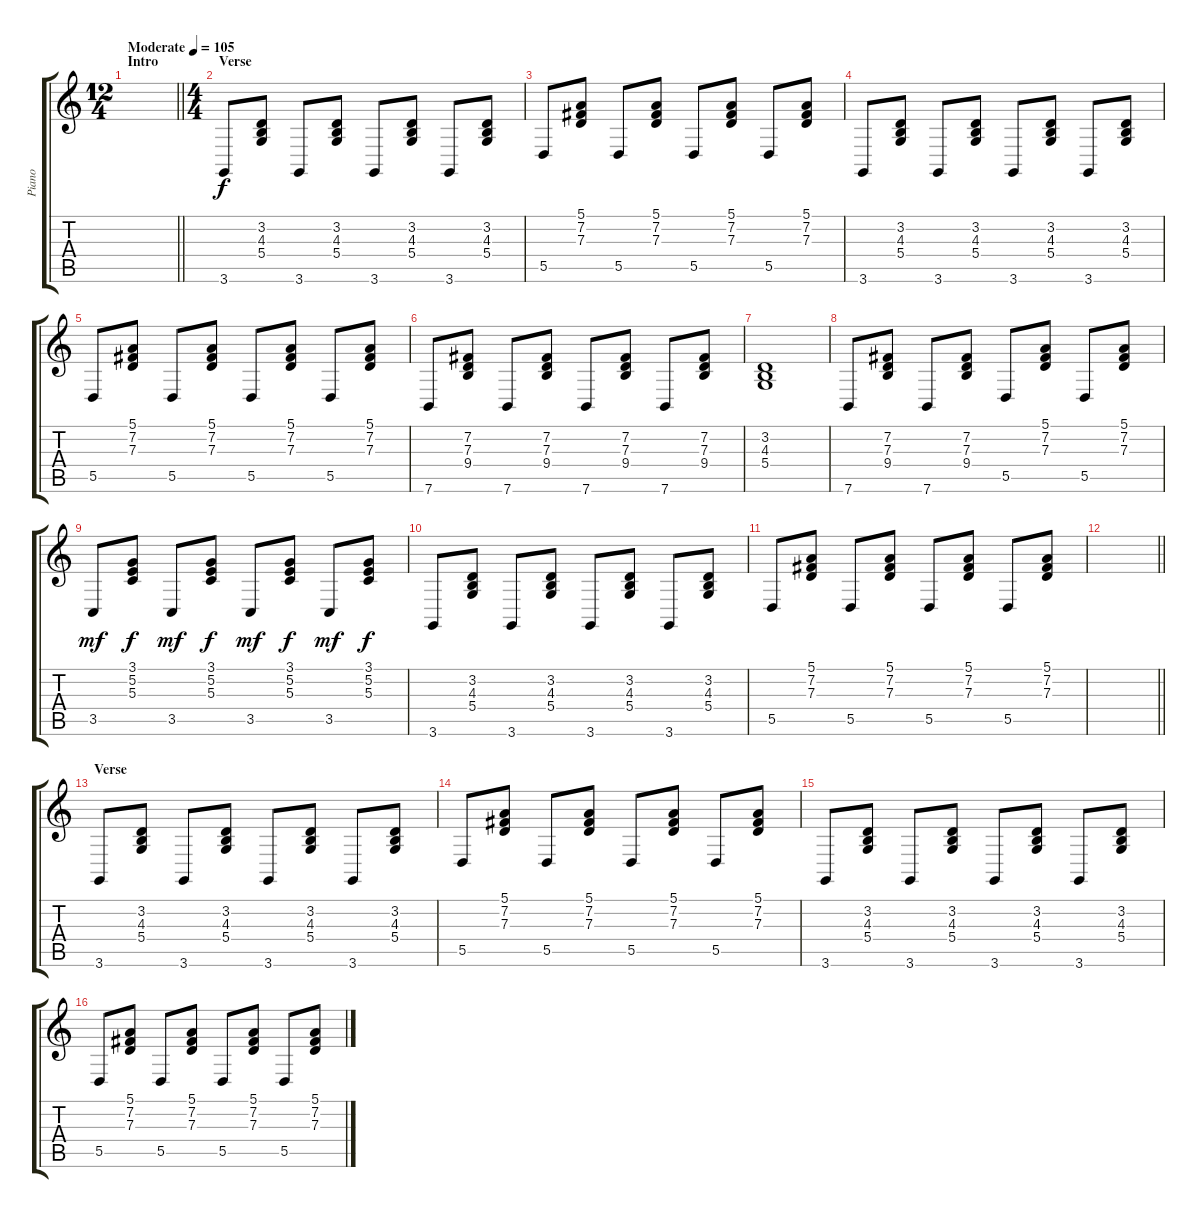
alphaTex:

\track ("Piano" "Piano") {instrument acousticgrandpiano}
\staff {score tabs}
\tuning (E4 B3 G3 D3 A2 E2) {hide}
\ts (12 4)
\section ("" "Intro")
\tempo (105 "Moderate")
\clef g2
\barLineRight lightlight
\ks c
|
\ts (4 4)
\section ("" "Verse")
3.6.8 (3.2 4.3 5.4).8 3.6.8 (3.2 4.3 5.4).8 3.6.8 (3.2 4.3 5.4).8 3.6.8 (3.2 4.3 5.4).8 |
5.5.8 (5.1 7.2 7.3).8 5.5.8 (5.1 7.2 7.3).8 5.5.8 (5.1 7.2 7.3).8 5.5.8 (5.1 7.2 7.3).8 |
3.6.8 (3.2 4.3 5.4).8 3.6.8 (3.2 4.3 5.4).8 3.6.8 (3.2 4.3 5.4).8 3.6.8 (3.2 4.3 5.4).8 |
5.5.8 (5.1 7.2 7.3).8 5.5.8 (5.1 7.2 7.3).8 5.5.8 (5.1 7.2 7.3).8 5.5.8 (5.1 7.2 7.3).8 |
7.6.8 (7.2 7.3 9.4).8 7.6.8 (7.2 7.3 9.4).8 7.6.8 (7.2 7.3 9.4).8 7.6.8 (7.2 7.3 9.4).8 |
(3.2 4.3 5.4).1 |
7.6.8 (7.2 7.3 9.4).8 7.6.8 (7.2 7.3 9.4).8 5.5.8 (5.1 7.2 7.3).8 5.5.8 (5.1 7.2 7.3).8 |
3.5.8{dy mf} (3.1 5.2 5.3).8{dy f} 3.5.8{dy mf} (3.1 5.2 5.3).8{dy f} 3.5.8{dy mf} (3.1 5.2 5.3).8{dy f} 3.5.8{dy mf} (3.1 5.2 5.3).8{dy f} |
3.6.8 (3.2 4.3 5.4).8 3.6.8 (3.2 4.3 5.4).8 3.6.8 (3.2 4.3 5.4).8 3.6.8 (3.2 4.3 5.4).8 |
5.5.8 (5.1 7.2 7.3).8 5.5.8 (5.1 7.2 7.3).8 5.5.8 (5.1 7.2 7.3).8 5.5.8 (5.1 7.2 7.3).8 |
\barLineRight lightlight
|
\section ("" "Verse")
3.6.8 (3.2 4.3 5.4).8 3.6.8 (3.2 4.3 5.4).8 3.6.8 (3.2 4.3 5.4).8 3.6.8 (3.2 4.3 5.4).8 |
5.5.8 (5.1 7.2 7.3).8 5.5.8 (5.1 7.2 7.3).8 5.5.8 (5.1 7.2 7.3).8 5.5.8 (5.1 7.2 7.3).8 |
3.6.8 (3.2 4.3 5.4).8 3.6.8 (3.2 4.3 5.4).8 3.6.8 (3.2 4.3 5.4).8 3.6.8 (3.2 4.3 5.4).8 |
5.5.8 (5.1 7.2 7.3).8 5.5.8 (5.1 7.2 7.3).8 5.5.8 (5.1 7.2 7.3).8 5.5.8 (5.1 7.2 7.3).8
